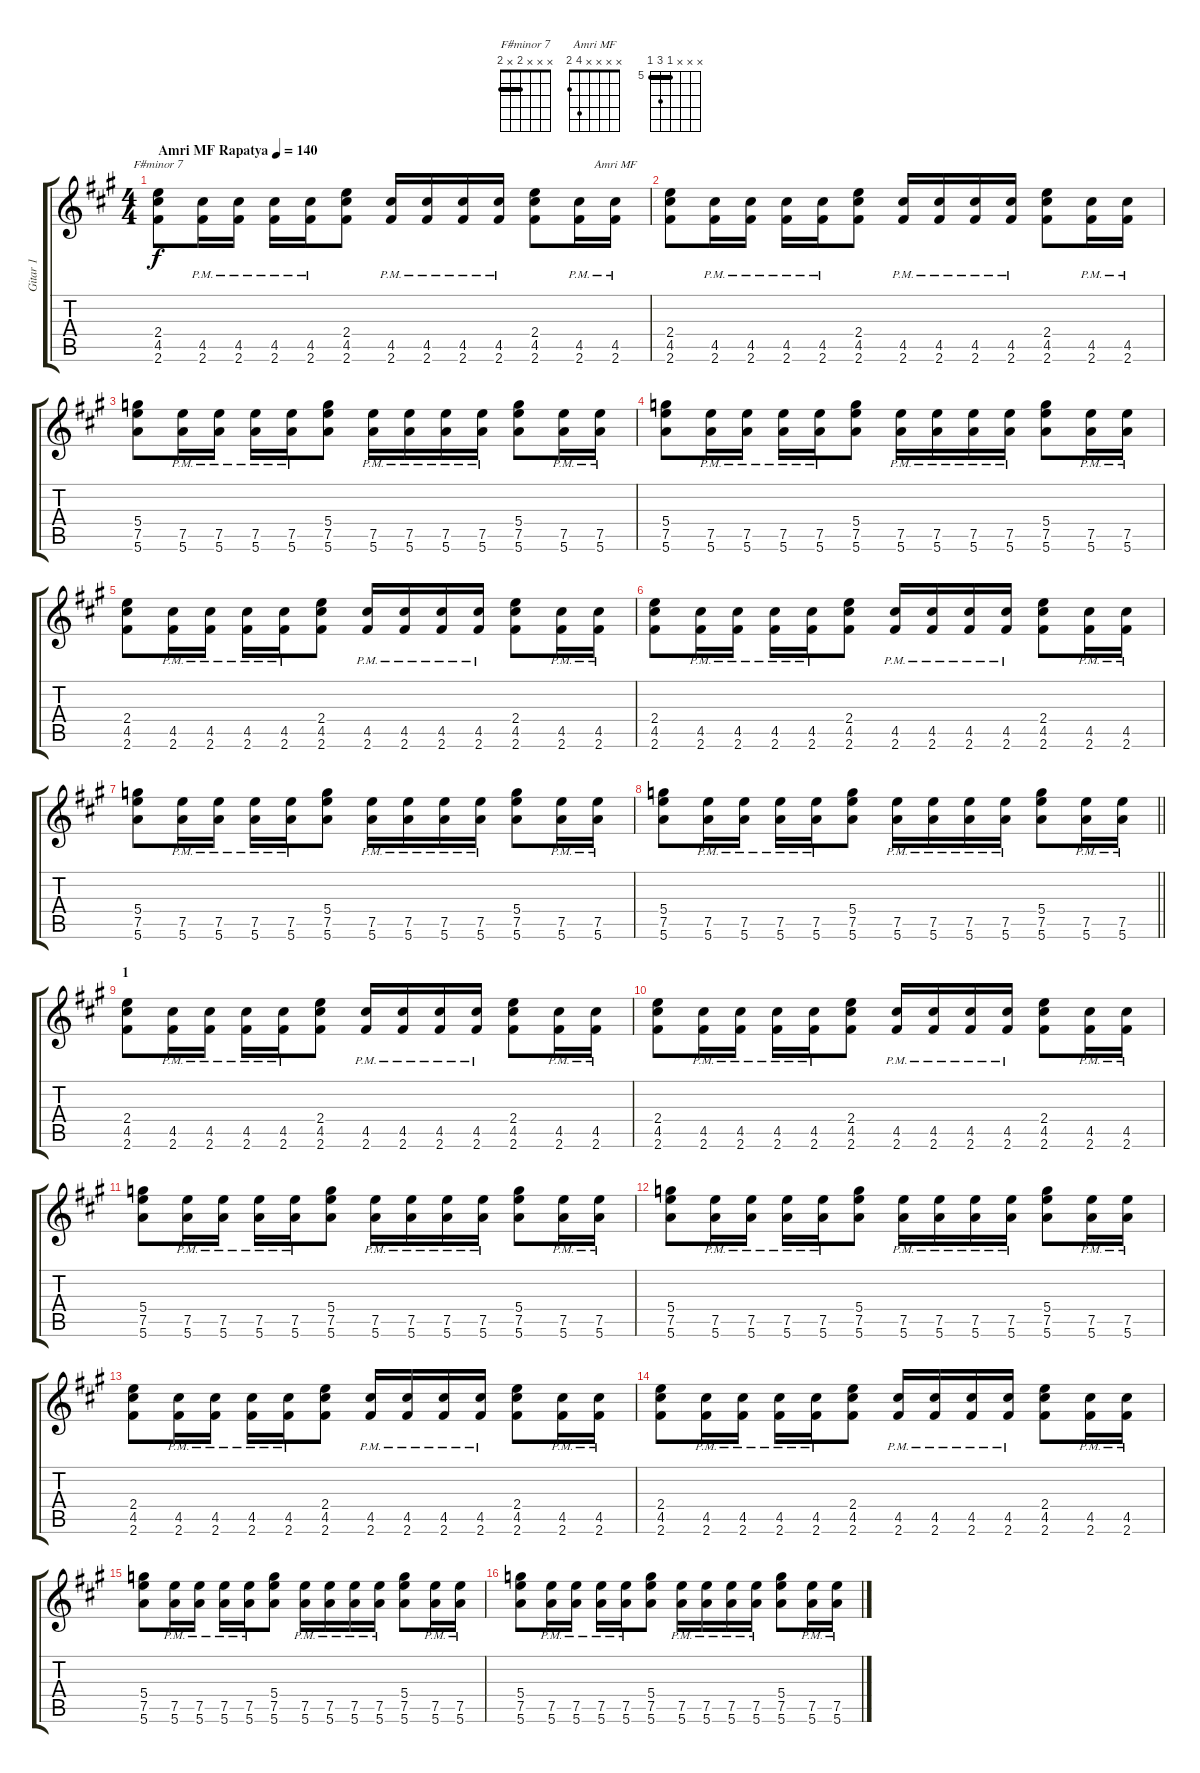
\track ("Gitar 1" "Gitar 1") {instrument overdrivenguitar}
\staff {score tabs}
\tuning (E4 B3 G3 D3 A2 E2) {hide}
\chord ("F#minor 7" x x x 2 x 2) {barre 2}
\chord ("Amri MF" x x x x 4 2)
\chord ("" x x x 5 7 5) {firstfret 5 barre 5}
\ts (4 4)
\tempo (140 "Amri MF Rapatya")
\clef g2
\ks a
(2.4 4.5 2.6).8{ch "F#minor 7" ot 8vb dy f instrument overdrivenguitar} (4.5{pm} 2.6{pm}).16{ot 8vb} (4.5{pm} 2.6{pm}).16{ot 8vb} (4.5{pm} 2.6{pm}).16{ot 8vb} (4.5{pm} 2.6{pm}).16{ot 8vb} (2.4 4.5 2.6).8{ot 8vb} (4.5{pm} 2.6{pm}).16{ot 8vb} (4.5{pm} 2.6{pm}).16{ot 8vb} (4.5{pm} 2.6{pm}).16{ot 8vb} (4.5{pm} 2.6{pm}).16{ot 8vb} (2.4 4.5 2.6).8{ot 8vb} (4.5{pm} 2.6{pm}).16{ot 8vb} (4.5{pm} 2.6{pm}).16{ch "Amri MF" ot 8vb} |
(2.4 4.5 2.6).8{ot 8vb} (4.5{pm} 2.6{pm}).16{ot 8vb} (4.5{pm} 2.6{pm}).16{ot 8vb} (4.5{pm} 2.6{pm}).16{ot 8vb} (4.5{pm} 2.6{pm}).16{ot 8vb} (2.4 4.5 2.6).8{ot 8vb} (4.5{pm} 2.6{pm}).16{ot 8vb} (4.5{pm} 2.6{pm}).16{ot 8vb} (4.5{pm} 2.6{pm}).16{ot 8vb} (4.5{pm} 2.6{pm}).16{ot 8vb} (2.4 4.5 2.6).8{ot 8vb} (4.5{pm} 2.6{pm}).16{ot 8vb} (4.5{pm} 2.6{pm}).16{ot 8vb} |
(5.4 7.5 5.6).8{ot 8vb} (7.5{pm} 5.6{pm}).16{ot 8vb} (7.5{pm} 5.6{pm}).16{ot 8vb} (7.5{pm} 5.6{pm}).16{ot 8vb} (7.5{pm} 5.6{pm}).16{ot 8vb} (5.4 7.5 5.6).8{ot 8vb} (7.5{pm} 5.6{pm}).16{ot 8vb} (7.5{pm} 5.6{pm}).16{ot 8vb} (7.5{pm} 5.6{pm}).16{ot 8vb} (7.5{pm} 5.6{pm}).16{ot 8vb} (5.4 7.5 5.6).8{ot 8vb} (7.5{pm} 5.6{pm}).16{ot 8vb} (7.5{pm} 5.6{pm}).16{ot 8vb} |
(5.4 7.5 5.6).8{ot 8vb} (7.5{pm} 5.6{pm}).16{ot 8vb} (7.5{pm} 5.6{pm}).16{ot 8vb} (7.5{pm} 5.6{pm}).16{ot 8vb} (7.5{pm} 5.6{pm}).16{ot 8vb} (5.4 7.5 5.6).8{ot 8vb} (7.5{pm} 5.6{pm}).16{ot 8vb} (7.5{pm} 5.6{pm}).16{ot 8vb} (7.5{pm} 5.6{pm}).16{ot 8vb} (7.5{pm} 5.6{pm}).16{ot 8vb} (5.4 7.5 5.6).8{ot 8vb} (7.5{pm} 5.6{pm}).16{ot 8vb} (7.5{pm} 5.6{pm}).16{ot 8vb} |
(2.4 4.5 2.6).8{ot 8vb} (4.5{pm} 2.6{pm}).16{ot 8vb} (4.5{pm} 2.6{pm}).16{ot 8vb} (4.5{pm} 2.6{pm}).16{ot 8vb} (4.5{pm} 2.6{pm}).16{ot 8vb} (2.4 4.5 2.6).8{ot 8vb} (4.5{pm} 2.6{pm}).16{ot 8vb} (4.5{pm} 2.6{pm}).16{ot 8vb} (4.5{pm} 2.6{pm}).16{ot 8vb} (4.5{pm} 2.6{pm}).16{ot 8vb} (2.4 4.5 2.6).8{ot 8vb} (4.5{pm} 2.6{pm}).16{ot 8vb} (4.5{pm} 2.6{pm}).16{ot 8vb} |
(2.4 4.5 2.6).8{ot 8vb} (4.5{pm} 2.6{pm}).16{ot 8vb} (4.5{pm} 2.6{pm}).16{ot 8vb} (4.5{pm} 2.6{pm}).16{ot 8vb} (4.5{pm} 2.6{pm}).16{ot 8vb} (2.4 4.5 2.6).8{ot 8vb} (4.5{pm} 2.6{pm}).16{ot 8vb} (4.5{pm} 2.6{pm}).16{ot 8vb} (4.5{pm} 2.6{pm}).16{ot 8vb} (4.5{pm} 2.6{pm}).16{ot 8vb} (2.4 4.5 2.6).8{ot 8vb} (4.5{pm} 2.6{pm}).16{ot 8vb} (4.5{pm} 2.6{pm}).16{ot 8vb} |
(5.4 7.5 5.6).8{ch "" ot 8vb} (7.5{pm} 5.6{pm}).16{ot 8vb} (7.5{pm} 5.6{pm}).16{ot 8vb} (7.5{pm} 5.6{pm}).16{ot 8vb} (7.5{pm} 5.6{pm}).16{ot 8vb} (5.4 7.5 5.6).8{ot 8vb} (7.5{pm} 5.6{pm}).16{ot 8vb} (7.5{pm} 5.6{pm}).16{ot 8vb} (7.5{pm} 5.6{pm}).16{ot 8vb} (7.5{pm} 5.6{pm}).16{ot 8vb} (5.4 7.5 5.6).8{ot 8vb} (7.5{pm} 5.6{pm}).16{ot 8vb} (7.5{pm} 5.6{pm}).16{ot 8vb} |
\barLineRight lightlight
(5.4 7.5 5.6).8{ot 8vb} (7.5{pm} 5.6{pm}).16{ot 8vb} (7.5{pm} 5.6{pm}).16{ot 8vb} (7.5{pm} 5.6{pm}).16{ot 8vb} (7.5{pm} 5.6{pm}).16{ot 8vb} (5.4 7.5 5.6).8{ot 8vb} (7.5{pm} 5.6{pm}).16{ot 8vb} (7.5{pm} 5.6{pm}).16{ot 8vb} (7.5{pm} 5.6{pm}).16{ot 8vb} (7.5{pm} 5.6{pm}).16{ot 8vb} (5.4 7.5 5.6).8{ot 8vb} (7.5{pm} 5.6{pm}).16{ot 8vb} (7.5{pm} 5.6{pm}).16{ot 8vb} |
\section ("" "1")
(2.4 4.5 2.6).8{ot 8vb} (4.5{pm} 2.6{pm}).16{ot 8vb} (4.5{pm} 2.6{pm}).16{ot 8vb} (4.5{pm} 2.6{pm}).16{ot 8vb} (4.5{pm} 2.6{pm}).16{ot 8vb} (2.4 4.5 2.6).8{ot 8vb} (4.5{pm} 2.6{pm}).16{ot 8vb} (4.5{pm} 2.6{pm}).16{ot 8vb} (4.5{pm} 2.6{pm}).16{ot 8vb} (4.5{pm} 2.6{pm}).16{ot 8vb} (2.4 4.5 2.6).8{ot 8vb} (4.5{pm} 2.6{pm}).16{ot 8vb} (4.5{pm} 2.6{pm}).16{ot 8vb} |
(2.4 4.5 2.6).8{ot 8vb} (4.5{pm} 2.6{pm}).16{ot 8vb} (4.5{pm} 2.6{pm}).16{ot 8vb} (4.5{pm} 2.6{pm}).16{ot 8vb} (4.5{pm} 2.6{pm}).16{ot 8vb} (2.4 4.5 2.6).8{ot 8vb} (4.5{pm} 2.6{pm}).16{ot 8vb} (4.5{pm} 2.6{pm}).16{ot 8vb} (4.5{pm} 2.6{pm}).16{ot 8vb} (4.5{pm} 2.6{pm}).16{ot 8vb} (2.4 4.5 2.6).8{ot 8vb} (4.5{pm} 2.6{pm}).16{ot 8vb} (4.5{pm} 2.6{pm}).16{ot 8vb} |
(5.4 7.5 5.6).8{ot 8vb} (7.5{pm} 5.6{pm}).16{ot 8vb} (7.5{pm} 5.6{pm}).16{ot 8vb} (7.5{pm} 5.6{pm}).16{ot 8vb} (7.5{pm} 5.6{pm}).16{ot 8vb} (5.4 7.5 5.6).8{ot 8vb} (7.5{pm} 5.6{pm}).16{ot 8vb} (7.5{pm} 5.6{pm}).16{ot 8vb} (7.5{pm} 5.6{pm}).16{ot 8vb} (7.5{pm} 5.6{pm}).16{ot 8vb} (5.4 7.5 5.6).8{ot 8vb} (7.5{pm} 5.6{pm}).16{ot 8vb} (7.5{pm} 5.6{pm}).16{ot 8vb} |
(5.4 7.5 5.6).8{ot 8vb} (7.5{pm} 5.6{pm}).16{ot 8vb} (7.5{pm} 5.6{pm}).16{ot 8vb} (7.5{pm} 5.6{pm}).16{ot 8vb} (7.5{pm} 5.6{pm}).16{ot 8vb} (5.4 7.5 5.6).8{ot 8vb} (7.5{pm} 5.6{pm}).16{ot 8vb} (7.5{pm} 5.6{pm}).16{ot 8vb} (7.5{pm} 5.6{pm}).16{ot 8vb} (7.5{pm} 5.6{pm}).16{ot 8vb} (5.4 7.5 5.6).8{ot 8vb} (7.5{pm} 5.6{pm}).16{ot 8vb} (7.5{pm} 5.6{pm}).16{ot 8vb} |
(2.4 4.5 2.6).8{ot 8vb} (4.5{pm} 2.6{pm}).16{ot 8vb} (4.5{pm} 2.6{pm}).16{ot 8vb} (4.5{pm} 2.6{pm}).16{ot 8vb} (4.5{pm} 2.6{pm}).16{ot 8vb} (2.4 4.5 2.6).8{ot 8vb} (4.5{pm} 2.6{pm}).16{ot 8vb} (4.5{pm} 2.6{pm}).16{ot 8vb} (4.5{pm} 2.6{pm}).16{ot 8vb} (4.5{pm} 2.6{pm}).16{ot 8vb} (2.4 4.5 2.6).8{ot 8vb} (4.5{pm} 2.6{pm}).16{ot 8vb} (4.5{pm} 2.6{pm}).16{ot 8vb} |
(2.4 4.5 2.6).8{ot 8vb} (4.5{pm} 2.6{pm}).16{ot 8vb} (4.5{pm} 2.6{pm}).16{ot 8vb} (4.5{pm} 2.6{pm}).16{ot 8vb} (4.5{pm} 2.6{pm}).16{ot 8vb} (2.4 4.5 2.6).8{ot 8vb} (4.5{pm} 2.6{pm}).16{ot 8vb} (4.5{pm} 2.6{pm}).16{ot 8vb} (4.5{pm} 2.6{pm}).16{ot 8vb} (4.5{pm} 2.6{pm}).16{ot 8vb} (2.4 4.5 2.6).8{ot 8vb} (4.5{pm} 2.6{pm}).16{ot 8vb} (4.5{pm} 2.6{pm}).16{ot 8vb} |
(5.4 7.5 5.6).8{ot 8vb} (7.5{pm} 5.6{pm}).16{ot 8vb} (7.5{pm} 5.6{pm}).16{ot 8vb} (7.5{pm} 5.6{pm}).16{ot 8vb} (7.5{pm} 5.6{pm}).16{ot 8vb} (5.4 7.5 5.6).8{ot 8vb} (7.5{pm} 5.6{pm}).16{ot 8vb} (7.5{pm} 5.6{pm}).16{ot 8vb} (7.5{pm} 5.6{pm}).16{ot 8vb} (7.5{pm} 5.6{pm}).16{ot 8vb} (5.4 7.5 5.6).8{ot 8vb} (7.5{pm} 5.6{pm}).16{ot 8vb} (7.5{pm} 5.6{pm}).16{ot 8vb} |
(5.4 7.5 5.6).8{ot 8vb} (7.5{pm} 5.6{pm}).16{ot 8vb} (7.5{pm} 5.6{pm}).16{ot 8vb} (7.5{pm} 5.6{pm}).16{ot 8vb} (7.5{pm} 5.6{pm}).16{ot 8vb} (5.4 7.5 5.6).8{ot 8vb} (7.5{pm} 5.6{pm}).16{ot 8vb} (7.5{pm} 5.6{pm}).16{ot 8vb} (7.5{pm} 5.6{pm}).16{ot 8vb} (7.5{pm} 5.6{pm}).16{ot 8vb} (5.4 7.5 5.6).8{ot 8vb} (7.5{pm} 5.6{pm}).16{ot 8vb} (7.5{pm} 5.6{pm}).16{ot 8vb}
